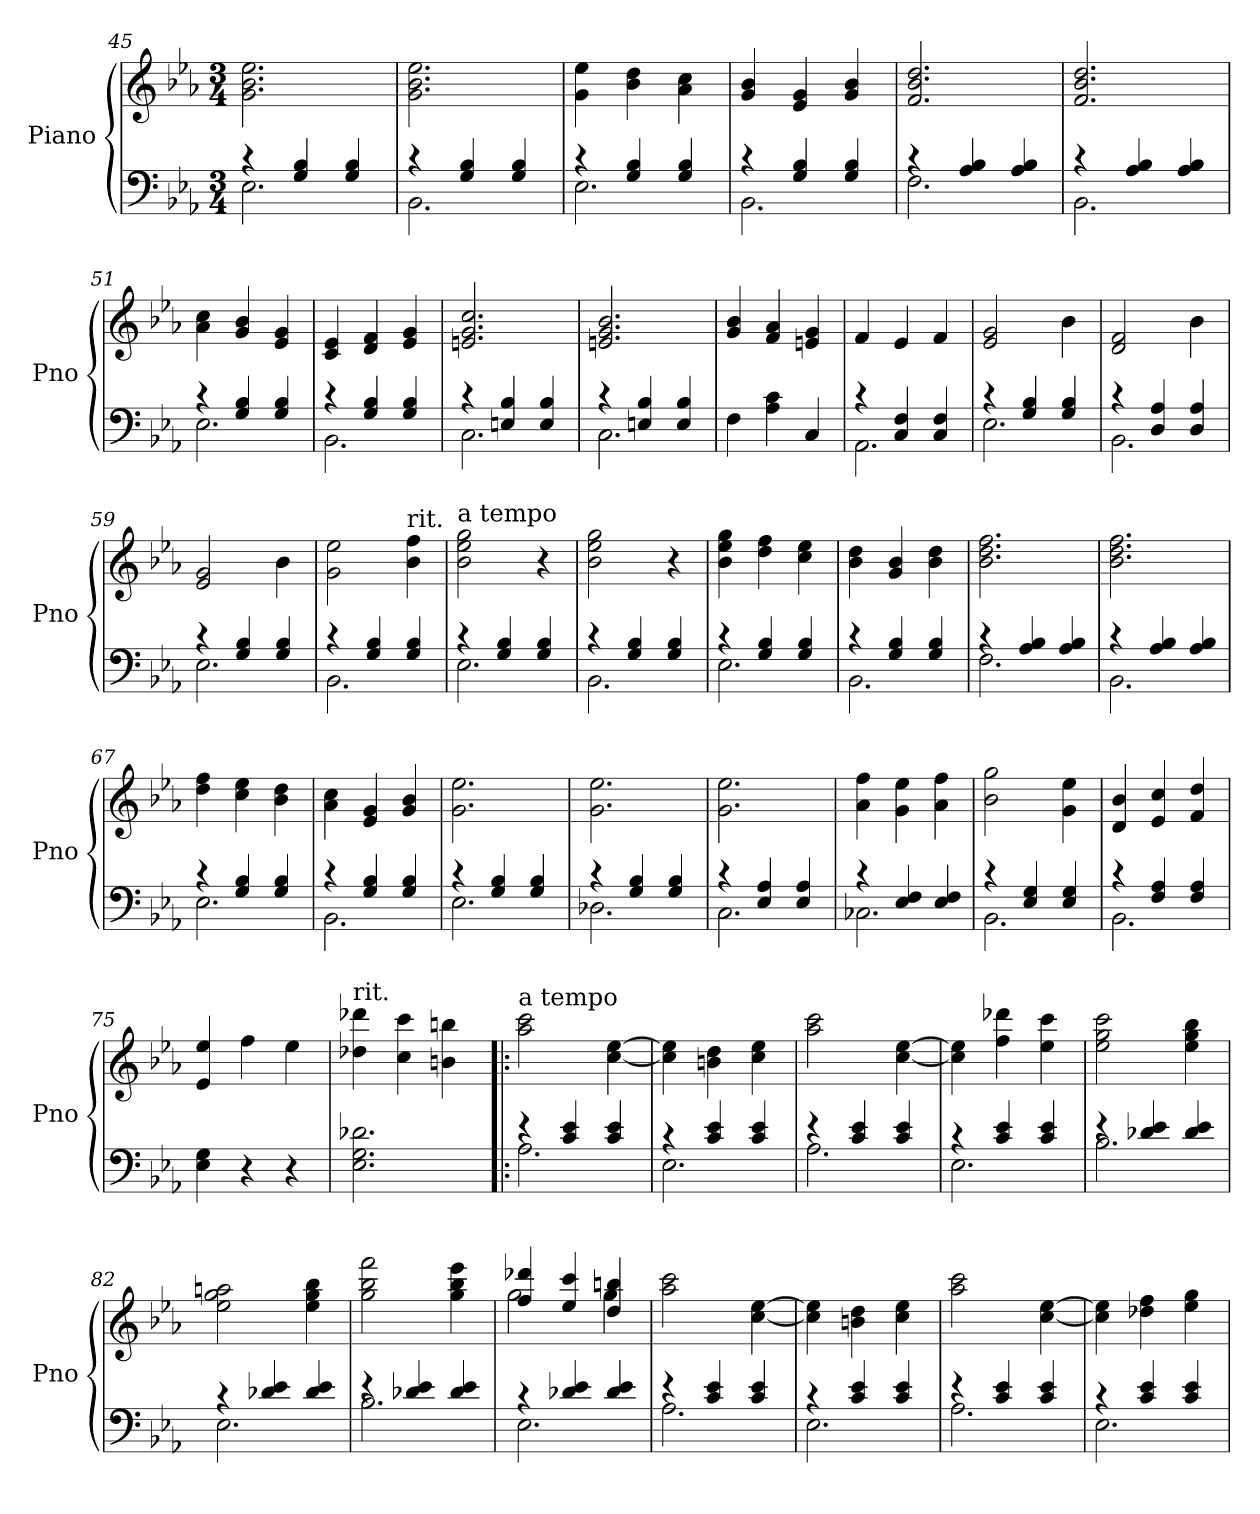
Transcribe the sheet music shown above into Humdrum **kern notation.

**kern	**kern
*part1	*part1
*staff2	*staff1
*I"Piano	*
*I'Pno	*
*clefF4	*clefG2
*k[b-e-a-]	*k[b-e-a-]
*E-:	*E-:
*M3/4	*M3/4
=45	=45
*^	*
2.E-\	4rc	2.g\ 2.b-\ 2.ee-\
.	4G/ 4B-/	.
.	4G/ 4B-/	.
=46	=46	=46
2.BB-\	4rc	2.g\ 2.b-\ 2.ee-\
.	4G/ 4B-/	.
.	4G/ 4B-/	.
=47	=47	=47
2.E-\	4rc	4g\ 4ee-\
.	4G/ 4B-/	4b-\ 4dd\
.	4G/ 4B-/	4a-\ 4cc\
!!LO:LB:g=z
=48	=48	=48
2.BB-\	4rc	4g/ 4b-/
.	4G/ 4B-/	4e-/ 4g/
.	4G/ 4B-/	4g/ 4b-/
=49	=49	=49
2.F\	4rc	2.f/ 2.b-/ 2.dd/
.	4A-/ 4B-/	.
.	4A-/ 4B-/	.
=50	=50	=50
2.BB-\	4rc	2.f/ 2.b-/ 2.dd/
.	4A-/ 4B-/	.
.	4A-/ 4B-/	.
=51	=51	=51
2.E-\	4rc	4a-\ 4cc\
.	4G/ 4B-/	4g/ 4b-/
.	4G/ 4B-/	4e-/ 4g/
=52	=52	=52
2.BB-\	4rc	4c/ 4e-/
.	4G/ 4B-/	4d/ 4f/
.	4G/ 4B-/	4e-/ 4g/
=53	=53	=53
2.C\	4rc	2.en/ 2.g/ 2.cc/
.	4En/ 4B-/	.
.	4E/ 4B-/	.
=54	=54	=54
2.C\	4rc	2.en/ 2.g/ 2.b-/
.	4En/ 4B-/	.
.	4E/ 4B-/	.
*v	*v	*
=55	=55
4F\	4g/ 4b-/
4A-\ 4c\	4f/ 4a-/
4C/	4en/ 4g/
!!LO:LB:g=z
=56	=56
*^	*
2.AA-\	4rc	4f/
.	4C/ 4F/	4e-/
.	4C/ 4F/	4f/
=57	=57	=57
2.E-\	4rc	2e-/ 2g/
.	4G/ 4B-/	.
.	4G/ 4B-/	4b-\
=58	=58	=58
2.BB-\	4rc	2d/ 2f/
.	4D/ 4A-/	.
.	4D/ 4A-/	4b-\
=59	=59	=59
2.E-\	4rc	2e-/ 2g/
.	4G/ 4B-/	.
.	4G/ 4B-/	4b-\
=60	=60	=60
2.BB-\	4rc	2g\ 2ee-\
.	4G/ 4B-/	.
!	!	!LO:TX:a:t=rit.
.	4G/ 4B-/	4b-\ 4ff\
=61	=61	=61
!	!	!LO:TX:a:t=a tempo
2.E-\	4rc	2b-\ 2ee-\ 2gg\
.	4G/ 4B-/	.
.	4G/ 4B-/	4r
=62	=62	=62
2.BB-\	4rc	2b-\ 2ee-\ 2gg\
.	4G/ 4B-/	.
.	4G/ 4B-/	4r
=63	=63	=63
2.E-\	4rc	4b-\ 4ee-\ 4gg\
.	4G/ 4B-/	4dd\ 4ff\
.	4G/ 4B-/	4cc\ 4ee-\
!!LO:LB:g=z
=64	=64	=64
2.BB-\	4rc	4b-\ 4dd\
.	4G/ 4B-/	4g/ 4b-/
.	4G/ 4B-/	4b-\ 4dd\
=65	=65	=65
2.F\	4rc	2.b-\ 2.dd\ 2.ff\
.	4A-/ 4B-/	.
.	4A-/ 4B-/	.
=66	=66	=66
2.BB-\	4rc	2.b-\ 2.dd\ 2.ff\
.	4A-/ 4B-/	.
.	4A-/ 4B-/	.
=67	=67	=67
2.E-\	4rc	4dd\ 4ff\
.	4G/ 4B-/	4cc\ 4ee-\
.	4G/ 4B-/	4b-\ 4dd\
=68	=68	=68
2.BB-\	4rc	4a-\ 4cc\
.	4G/ 4B-/	4e-/ 4g/
.	4G/ 4B-/	4g/ 4b-/
=69	=69	=69
2.E-\	4rc	2.g\ 2.ee-\
.	4G/ 4B-/	.
.	4G/ 4B-/	.
=70	=70	=70
2.D-X\	4rc	2.g\ 2.ee-\
.	4G/ 4B-/	.
.	4G/ 4B-/	.
=71	=71	=71
2.C\	4rc	2.g\ 2.ee-\
.	4E-/ 4A-/	.
.	4E-/ 4A-/	.
!!LO:PB:g=z
=72	=72	=72
2.C-X\	4rc	4a-\ 4ff\
.	4E-/ 4F/	4g\ 4ee-\
.	4E-/ 4F/	4a-\ 4ff\
=73	=73	=73
2.BB-\	4rc	2b-\ 2gg\
.	4E-/ 4G/	.
.	4E-/ 4G/	4g\ 4ee-\
=74	=74	=74
2.BB-\	4rc	4d/ 4b-/
.	4F/ 4A-/	4e-/ 4cc/
.	4F/ 4A-/	4f/ 4dd/
*v	*v	*
=75	=75
4E-\ 4G\	4e-/ 4ee-/
4r	4ff\
4r	4ee-\
=76	=76
!	!LO:TX:a:t=rit.
2.E-\ 2.G\ 2.d-X\	4dd-X\ 4ddd-X\
.	4cc\ 4ccc\
.	4bn\ 4bbn\
=77!|:	=77!|:
*^	*
!	!	!LO:TX:a:t=a tempo
2.A-\	4re	2aa-\ 2ccc\
.	4c/ 4e-/	.
.	4c/ 4e-/	[4cc\ [4ee-\
=78	=78	=78
2.E-\	4rc	4cc\] 4ee-\]
.	4c/ 4e-/	4bn\ 4dd\
.	4c/ 4e-/	4cc\ 4ee-\
=79	=79	=79
2.A-\	4re	2aa-\ 2ccc\
.	4c/ 4e-/	.
.	4c/ 4e-/	[4cc\ [4ee-\
!!LO:LB:g=z
=80	=80	=80
2.E-\	4rc	4cc\] 4ee-\]
.	4c/ 4e-/	4ff\ 4ddd-X\
.	4c/ 4e-/	4ee-\ 4ccc\
=81	=81	=81
2.B-\	4re	2ee-\ 2gg\ 2ccc\
.	4d-X/ 4e-/	.
.	4d-/ 4e-/	4ee-\ 4gg\ 4bb-\
=82	=82	=82
2.E-\	4rc	2ee-\ 2gg\ 2aan\
.	4d-X/ 4e-/	.
.	4d-/ 4e-/	4ee-\ 4gg\ 4bb-\
=83	=83	=83
2.B-\	4re	2gg\ 2bb-\ 2fff\
.	4d-X/ 4e-/	.
.	4d-/ 4e-/	4gg\ 4bb-\ 4eee-\
=84	=84	=84
*	*	*^
2.E-\	4rc	4ff/ 4ddd-X/	2gg\
.	4d-X/ 4e-/	4ee-/ 4ccc/	.
.	4d-/ 4e-/	4dd/ 4bbn/	4gg\
*	*	*v	*v
=85	=85	=85
2.A-\	4re	2aa-\ 2ccc\
.	4c/ 4e-/	.
.	4c/ 4e-/	[4cc\ [4ee-\
!!LO:LB:g=z
=86	=86	=86
2.E-\	4rc	4cc\] 4ee-\]
.	4c/ 4e-/	4bn\ 4dd\
.	4c/ 4e-/	4cc\ 4ee-\
=87	=87	=87
2.A-\	4re	2aa-\ 2ccc\
.	4c/ 4e-/	.
.	4c/ 4e-/	[4cc\ [4ee-\
=88	=88	=88
2.E-\	4rc	4cc\] 4ee-\]
.	4c/ 4e-/	4dd-X\ 4ff\
.	4c/ 4e-/	4ee-\ 4gg\
*v	*v	*
=	=
*-	*-
